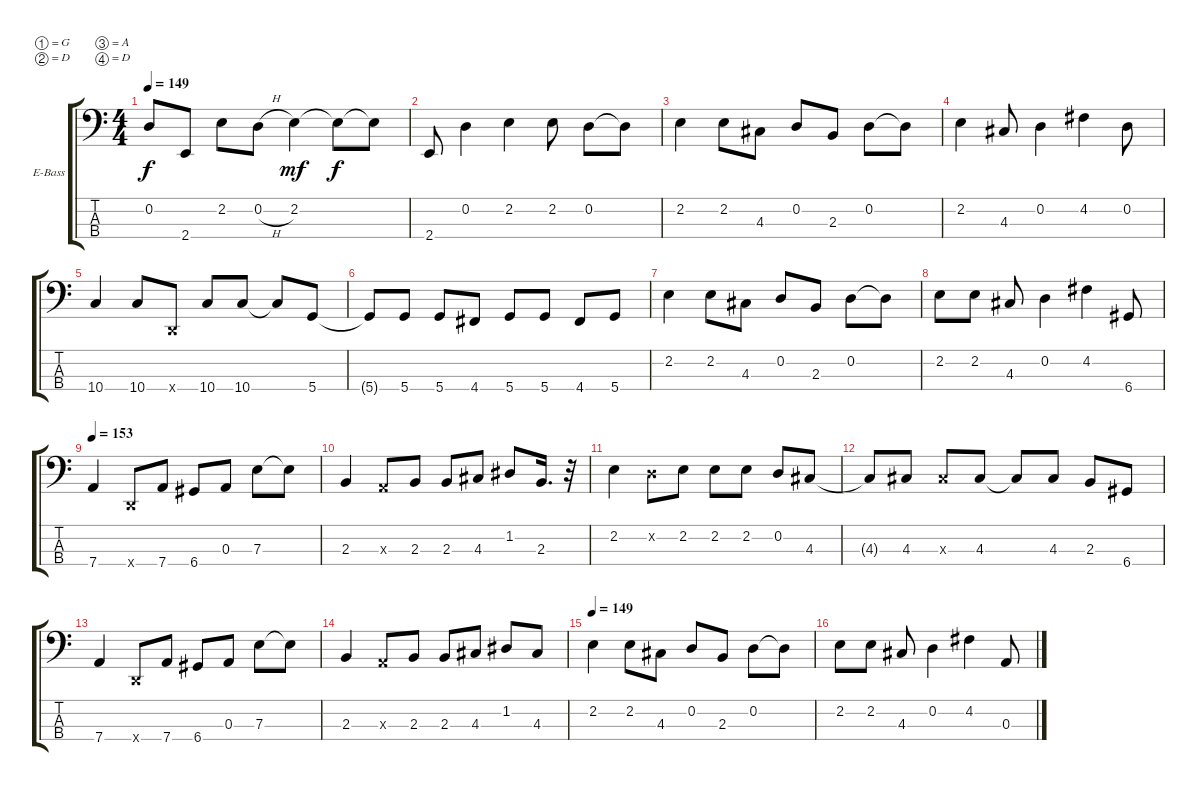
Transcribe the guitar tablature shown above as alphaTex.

\bracketExtendMode groupsimilarinstruments
\firstSystemTrackNameOrientation horizontal
\otherSystemsTrackNameOrientation horizontal
\track ("bass" "E-Bass") {instrument electricbasspick}
\staff {score tabs}
\tuning (G3 D2 A1 D1)
\ts (4 4)
\tempo 149
\clef f4
\ks c
0.2{t}.8{dy f} 2.4.8 2.2.8 0.2{h}.8 2.2.4{dy mf} 2.2{t}.8{dy f} 2.2{t}.8 |
2.4.8 0.2.4 2.2.4 2.2.8 0.2.8 0.2{t}.8 |
2.2.4 2.2.8 4.3.8 0.2.8 2.3.8 0.2.8 0.2{t}.8 |
2.2.4 4.3.8 0.2.4 4.2.4 0.2.8 |
10.4.4 10.4.8 0.4{x}.8 10.4.8 10.4.8 10.4{t}.8 5.4.8 |
5.4{t}.8 5.4.8 5.4.8 4.4.8 5.4.8 5.4.8 4.4.8 5.4.8 |
2.2.4 2.2.8 4.3.8 0.2.8 2.3.8 0.2.8 0.2{t}.8 |
2.2.8 2.2.8 4.3.8 0.2.4 4.2.4 6.4.8 |
\tempo 153
7.4.4 0.4{x}.8 7.4.8 6.4.8 0.3.8 7.3.8 7.3{t}.8 |
2.3.4 0.3{x}.8 2.3.8 2.3.8 4.3.8 1.2.8 2.3.16{d} r.32 |
2.2.4 0.2{x}.8 2.2.8 2.2.8 2.2.8 0.2.8 4.3.8 |
4.3{t}.8 4.3.8 4.3{x}.8 4.3.8 4.3{t}.8 4.3.8 2.3.8 6.4.8 |
7.4.4 0.4{x}.8 7.4.8 6.4.8 0.3.8 7.3.8 7.3{t}.8 |
2.3.4 0.3{x}.8 2.3.8 2.3.8 4.3.8 1.2.8 4.3.8 |
\tempo 149
2.2.4 2.2.8 4.3.8 0.2.8 2.3.8 0.2.8 0.2{t}.8 |
2.2.8 2.2.8 4.3.8 0.2.4 4.2.4 0.3.8
